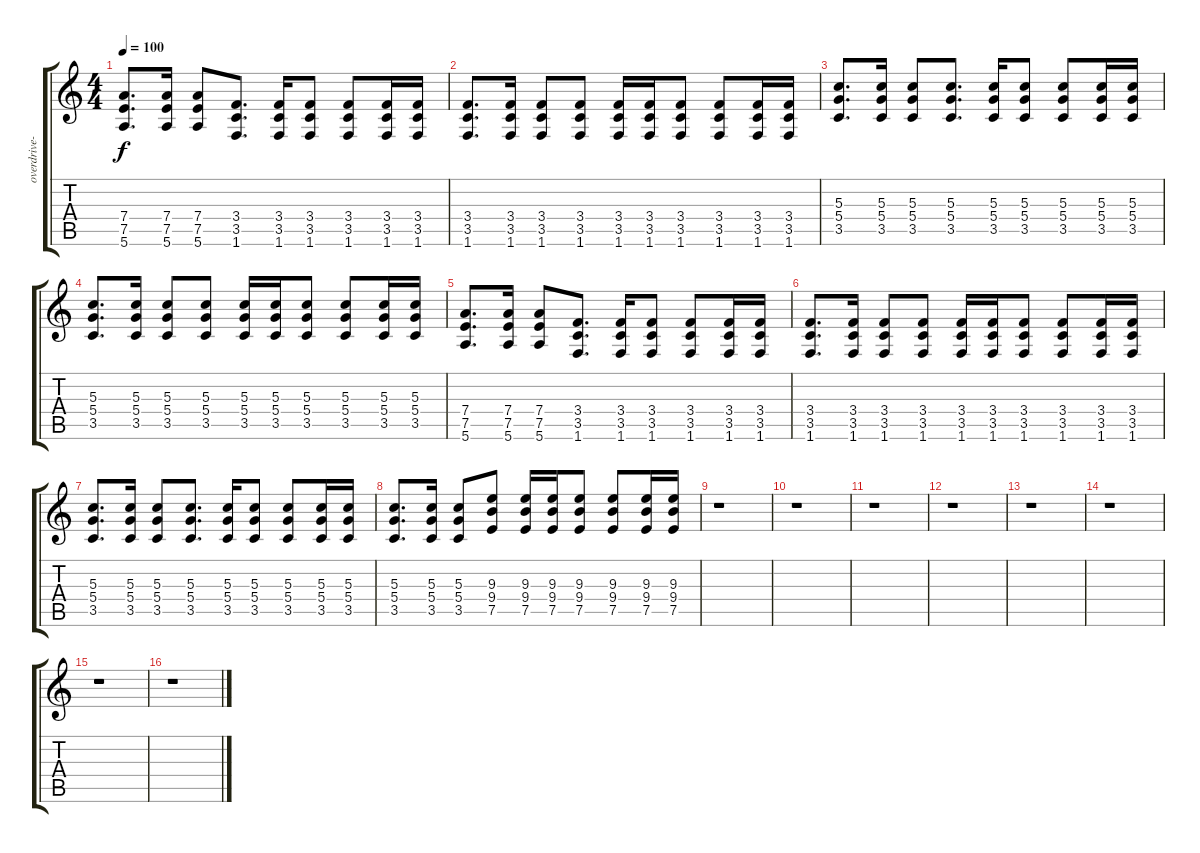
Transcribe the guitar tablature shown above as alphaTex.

\track ("overdrive-rithm" "overdrive-") {mute instrument overdrivenguitar}
\staff {score tabs}
\tuning (E4 B3 G3 D3 A2 E2) {hide}
\ts (4 4)
\tempo 100
\clef g2
\ks c
(7.4 7.5 5.6).8{d dy f} (7.4 7.5 5.6).16 (7.4 7.5 5.6).8 (3.4 3.5 1.6).8{d} (3.4 3.5 1.6).16 (3.4 3.5 1.6).8 (3.4 3.5 1.6).8 (3.4 3.5 1.6).16 (3.4 3.5 1.6).16 |
(3.4 3.5 1.6).8{d} (3.4 3.5 1.6).16 (3.4 3.5 1.6).8 (3.4 3.5 1.6).8 (3.4 3.5 1.6).16 (3.4 3.5 1.6).16 (3.4 3.5 1.6).8 (3.4 3.5 1.6).8 (3.4 3.5 1.6).16 (3.4 3.5 1.6).16 |
(5.3 5.4 3.5).8{d} (5.3 5.4 3.5).16 (5.3 5.4 3.5).8 (5.3 5.4 3.5).8{d} (5.3 5.4 3.5).16 (5.3 5.4 3.5).8 (5.3 5.4 3.5).8 (5.3 5.4 3.5).16 (5.3 5.4 3.5).16 |
(5.3 5.4 3.5).8{d} (5.3 5.4 3.5).16 (5.3 5.4 3.5).8 (5.3 5.4 3.5).8 (5.3 5.4 3.5).16 (5.3 5.4 3.5).16 (5.3 5.4 3.5).8 (5.3 5.4 3.5).8 (5.3 5.4 3.5).16 (5.3 5.4 3.5).16 |
(7.4 7.5 5.6).8{d} (7.4 7.5 5.6).16 (7.4 7.5 5.6).8 (3.4 3.5 1.6).8{d} (3.4 3.5 1.6).16 (3.4 3.5 1.6).8 (3.4 3.5 1.6).8 (3.4 3.5 1.6).16 (3.4 3.5 1.6).16 |
(3.4 3.5 1.6).8{d} (3.4 3.5 1.6).16 (3.4 3.5 1.6).8 (3.4 3.5 1.6).8 (3.4 3.5 1.6).16 (3.4 3.5 1.6).16 (3.4 3.5 1.6).8 (3.4 3.5 1.6).8 (3.4 3.5 1.6).16 (3.4 3.5 1.6).16 |
(5.3 5.4 3.5).8{d} (5.3 5.4 3.5).16 (5.3 5.4 3.5).8 (5.3 5.4 3.5).8{d} (5.3 5.4 3.5).16 (5.3 5.4 3.5).8 (5.3 5.4 3.5).8 (5.3 5.4 3.5).16 (5.3 5.4 3.5).16 |
(5.3 5.4 3.5).8{d} (5.3 5.4 3.5).16 (5.3 5.4 3.5).8 (9.3 9.4 7.5).8 (9.3 9.4 7.5).16 (9.3 9.4 7.5).16 (9.3 9.4 7.5).8 (9.3 9.4 7.5).8 (9.3 9.4 7.5).16 (9.3 9.4 7.5).16 |
r.1 |
r.1 |
r.1 |
r.1 |
r.1 |
r.1 |
r.1 |
r.1
